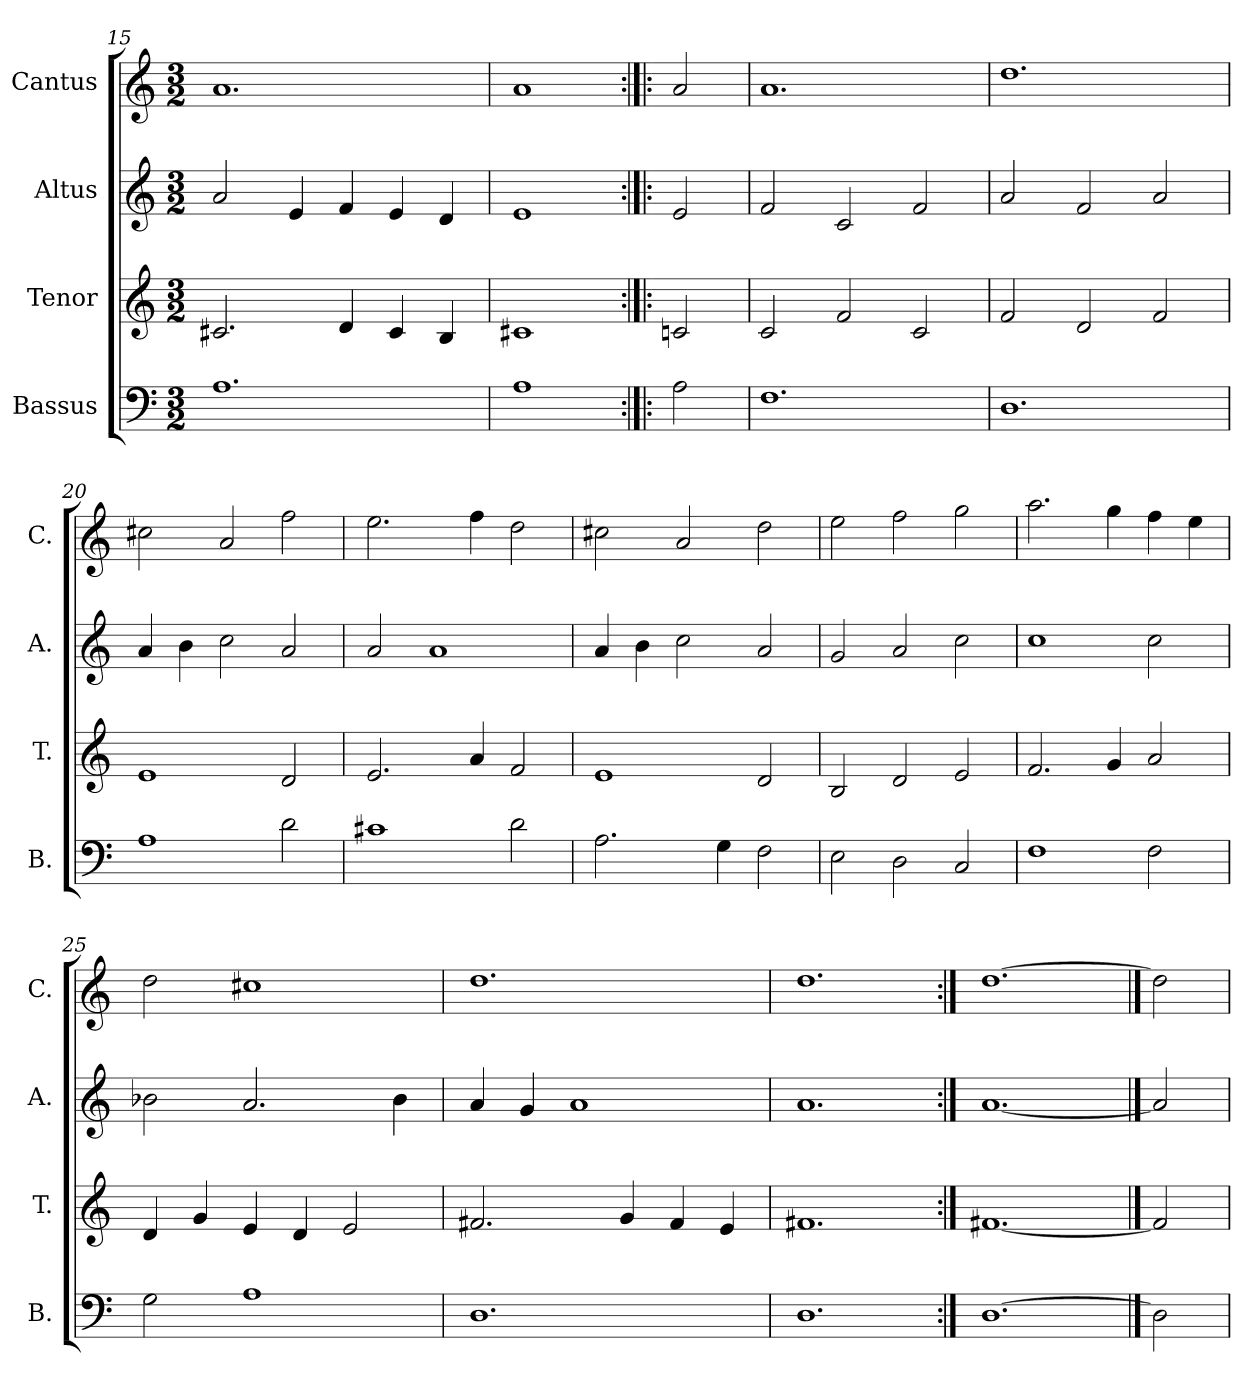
**kern	**kern	**kern	**kern
*part4	*part3	*part2	*part1
*staff4	*staff3	*staff2	*staff1
*I"Bassus	*I"Tenor	*I"Altus	*I"Cantus
*I'B.	*I'T.	*I'A.	*I'C.
!!LO:LB:g=z
*clefF4	*clefG2	*clefG2	*clefG2
*k[]	*k[]	*k[]	*k[]
*C:	*C:	*C:	*C:
*M3/2	*M3/2	*M3/2	*M3/2
=15	=15	=15	=15
1.A\	2.c#X/	2a/	1.a/
.	.	4e/	.
.	4d/	4f/	.
.	4c#/	4e/	.
.	4B/	4d/	.
=16	=16	=16	=16
1A\	1c#X/	1e/	1a/
=17:|!|:	=17:|!|:	=17:|!|:	=17:|!|:
2A\	2cn/	2e/	2a/
=18	=18	=18	=18
1.F\	2c/	2f/	1.a/
.	2f/	2c/	.
.	2c/	2f/	.
=19	=19	=19	=19
1.D\	2f/	2a/	1.dd\
.	2d/	2f/	.
.	2f/	2a/	.
=20	=20	=20	=20
1A\	1e/	4a/	2cc#X\
.	.	4b\	.
.	.	2cc\	2a/
2d\	2d/	2a/	2ff\
=21	=21	=21	=21
1c#X\	2.e/	2a/	2.ee\
.	.	1a/	.
.	4a/	.	4ff\
2d\	2f/	.	2dd\
=22	=22	=22	=22
2.A\	1e/	4a/	2cc#X\
.	.	4b\	.
.	.	2cc\	2a/
4G\	.	.	.
2F\	2d/	2a/	2dd\
=23	=23	=23	=23
2E\	2B/	2g/	2ee\
2D\	2d/	2a/	2ff\
2C/	2e/	2cc\	2gg\
=24	=24	=24	=24
1F\	2.f/	1cc\	2.aa\
.	4g/	.	4gg\
2F\	2a/	2cc\	4ff\
.	.	.	4ee\
=25	=25	=25	=25
2G\	4d/	2b-X\	2dd\
.	4g/	.	.
1A\	4e/	2.a/	1cc#X\
.	4d/	.	.
.	2e/	.	.
.	.	4b-\	.
=26	=26	=26	=26
1.D\	2.f#X/	4a/	1.dd\
.	.	4g/	.
.	.	1a/	.
.	4g/	.	.
.	4f#/	.	.
.	4e/	.	.
=27	=27	=27	=27
1.D\	1.f#X/	1.a/	1.dd\
=28:|!	=28:|!	=28:|!	=28:|!
[1.D\	[1.f#X/	[1.a/	[1.dd\
==29	==29	==29	==29
2D\]	2f#/]	2a/]	2dd\]
=	=	=	=
*-	*-	*-	*-
